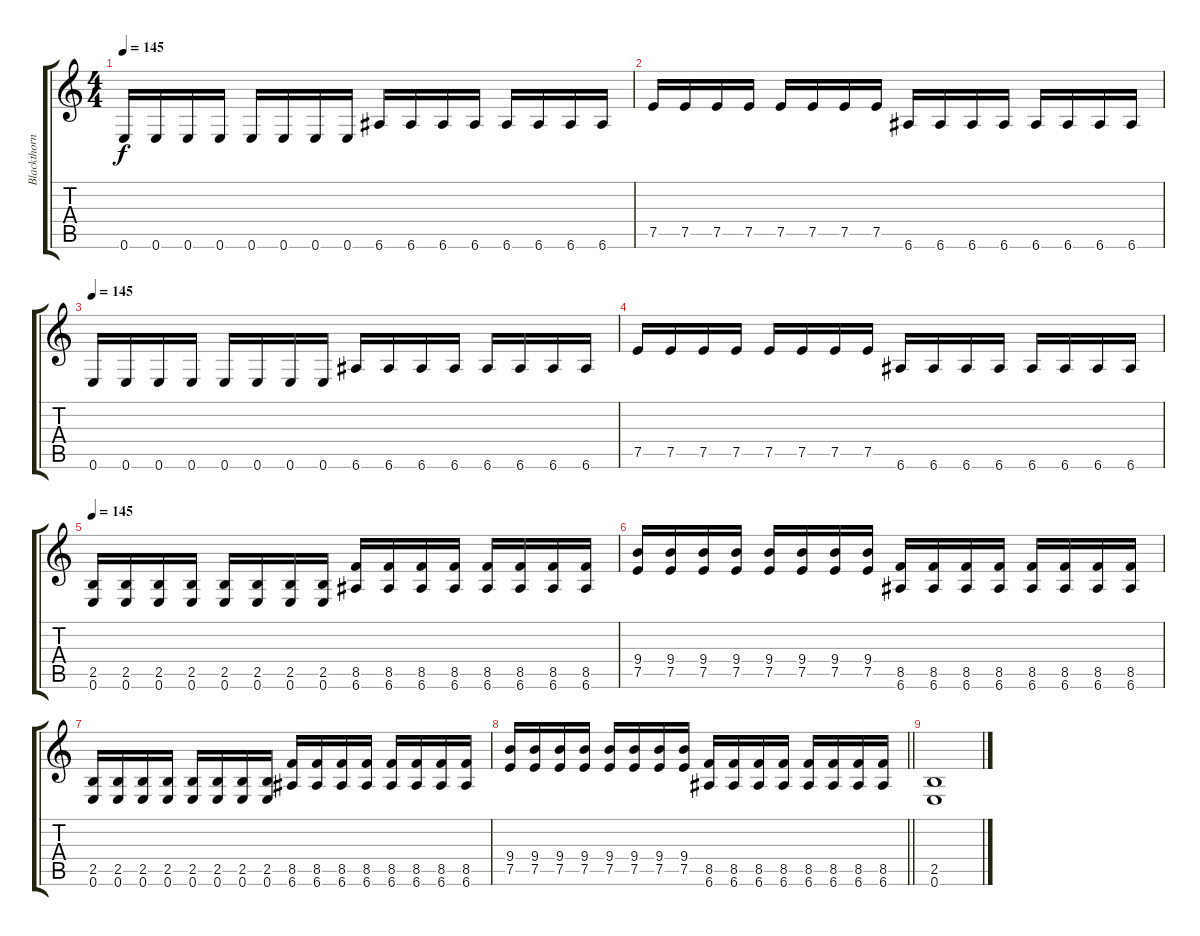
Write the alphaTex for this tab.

\track ("Blackthorn" "Blackthorn") {instrument distortionguitar}
\staff {score tabs}
\tuning (E4 B3 G3 D3 A2 E2) {hide}
\ts (4 4)
\tempo 145
\clef g2
\ks c
0.6.16{dy f} 0.6.16 0.6.16 0.6.16 0.6.16 0.6.16 0.6.16 0.6.16 6.6.16 6.6.16 6.6.16 6.6.16 6.6.16 6.6.16 6.6.16 6.6.16 |
7.5.16 7.5.16 7.5.16 7.5.16 7.5.16 7.5.16 7.5.16 7.5.16 6.6.16 6.6.16 6.6.16 6.6.16 6.6.16 6.6.16 6.6.16 6.6.16 |
\tempo 145
0.6.16 0.6.16 0.6.16 0.6.16 0.6.16 0.6.16 0.6.16 0.6.16 6.6.16 6.6.16 6.6.16 6.6.16 6.6.16 6.6.16 6.6.16 6.6.16 |
7.5.16 7.5.16 7.5.16 7.5.16 7.5.16 7.5.16 7.5.16 7.5.16 6.6.16 6.6.16 6.6.16 6.6.16 6.6.16 6.6.16 6.6.16 6.6.16 |
\tempo 145
(2.5 0.6).16 (2.5 0.6).16 (2.5 0.6).16 (2.5 0.6).16 (2.5 0.6).16 (2.5 0.6).16 (2.5 0.6).16 (2.5 0.6).16 (8.5 6.6).16 (8.5 6.6).16 (8.5 6.6).16 (8.5 6.6).16 (8.5 6.6).16 (8.5 6.6).16 (8.5 6.6).16 (8.5 6.6).16 |
(9.4 7.5).16 (9.4 7.5).16 (9.4 7.5).16 (9.4 7.5).16 (9.4 7.5).16 (9.4 7.5).16 (9.4 7.5).16 (9.4 7.5).16 (8.5 6.6).16 (8.5 6.6).16 (8.5 6.6).16 (8.5 6.6).16 (8.5 6.6).16 (8.5 6.6).16 (8.5 6.6).16 (8.5 6.6).16 |
(2.5 0.6).16 (2.5 0.6).16 (2.5 0.6).16 (2.5 0.6).16 (2.5 0.6).16 (2.5 0.6).16 (2.5 0.6).16 (2.5 0.6).16 (8.5 6.6).16 (8.5 6.6).16 (8.5 6.6).16 (8.5 6.6).16 (8.5 6.6).16 (8.5 6.6).16 (8.5 6.6).16 (8.5 6.6).16 |
\barLineRight lightlight
(9.4 7.5).16 (9.4 7.5).16 (9.4 7.5).16 (9.4 7.5).16 (9.4 7.5).16 (9.4 7.5).16 (9.4 7.5).16 (9.4 7.5).16 (8.5 6.6).16 (8.5 6.6).16 (8.5 6.6).16 (8.5 6.6).16 (8.5 6.6).16 (8.5 6.6).16 (8.5 6.6).16 (8.5 6.6).16 |
(2.5 0.6).1
